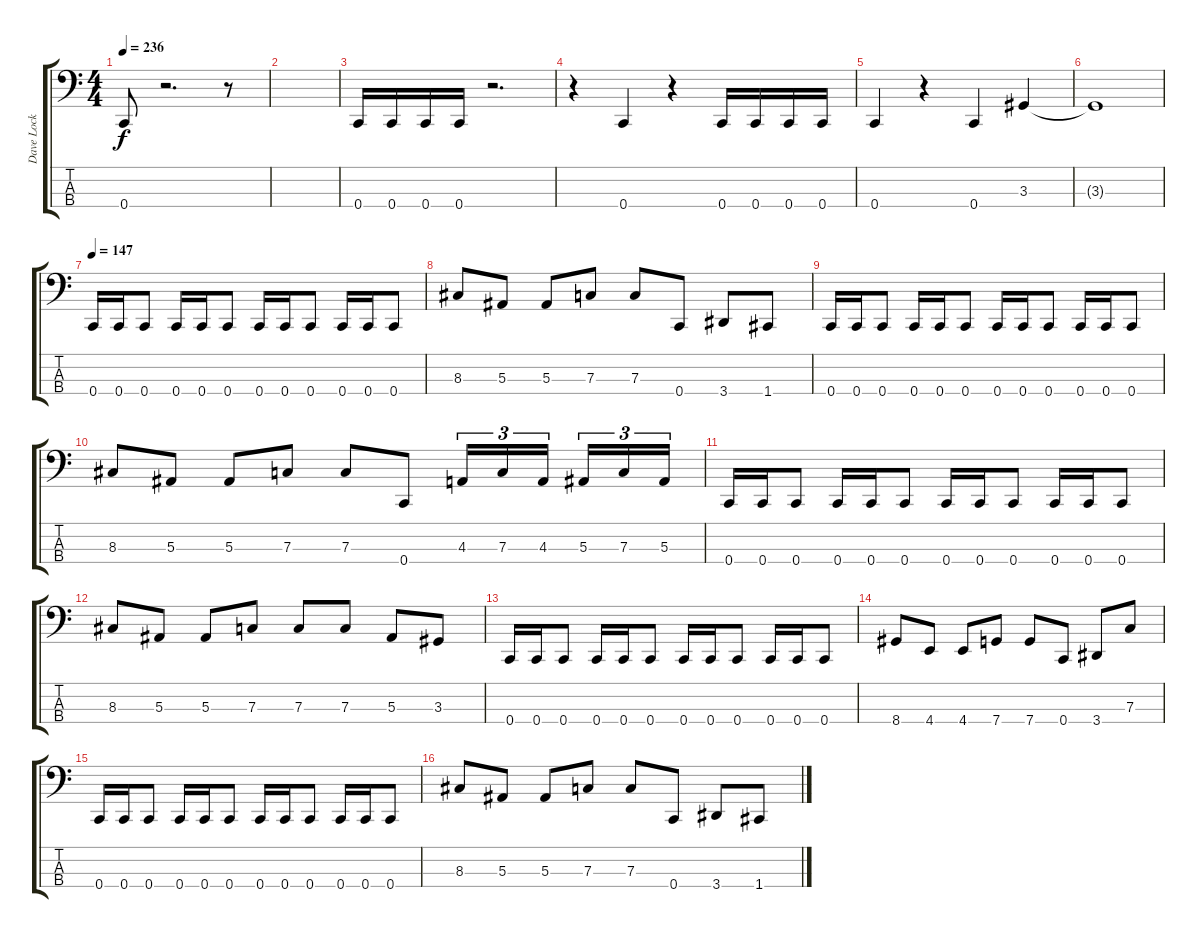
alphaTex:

\track ("Dave Lock (Bass)" "Dave Lock ") {instrument electricbasspick}
\staff {score tabs}
\tuning (Eb2 Bb1 F1 C1) {hide}
\ts (4 4)
\tempo 236
\clef f4
\ks c
0.4.8{dy f} r.2{d} r.8 |
|
0.4.16 0.4.16 0.4.16 0.4.16 r.2{d} |
r.4 0.4.4 r.4 0.4.16 0.4.16 0.4.16 0.4.16 |
0.4.4 r.4 0.4.4 3.3.4 |
3.3{t}.1 |
\tempo 147
0.4.16{volume 14} 0.4.16 0.4.8 0.4.16 0.4.16 0.4.8 0.4.16 0.4.16 0.4.8 0.4.16 0.4.16 0.4.8 |
8.3.8 5.3.8 5.3.8 7.3.8 7.3.8 0.4.8 3.4.8 1.4.8 |
0.4.16 0.4.16 0.4.8 0.4.16 0.4.16 0.4.8 0.4.16 0.4.16 0.4.8 0.4.16 0.4.16 0.4.8 |
8.3.8 5.3.8 5.3.8 7.3.8 7.3.8 0.4.8 4.3.16{tu (3 2)} 7.3.16{tu (3 2)} 4.3.16{tu (3 2)} 5.3.16{tu (3 2)} 7.3.16{tu (3 2)} 5.3.16{tu (3 2)} |
0.4.16 0.4.16 0.4.8 0.4.16 0.4.16 0.4.8 0.4.16 0.4.16 0.4.8 0.4.16 0.4.16 0.4.8 |
8.3.8 5.3.8 5.3.8 7.3.8 7.3.8 7.3.8 5.3.8 3.3.8 |
0.4.16 0.4.16 0.4.8 0.4.16 0.4.16 0.4.8 0.4.16 0.4.16 0.4.8 0.4.16 0.4.16 0.4.8 |
8.4.8 4.4.8 4.4.8 7.4.8 7.4.8 0.4.8 3.4.8 7.3.8 |
0.4.16 0.4.16 0.4.8 0.4.16 0.4.16 0.4.8 0.4.16 0.4.16 0.4.8 0.4.16 0.4.16 0.4.8 |
8.3.8 5.3.8 5.3.8 7.3.8 7.3.8 0.4.8 3.4.8 1.4.8
